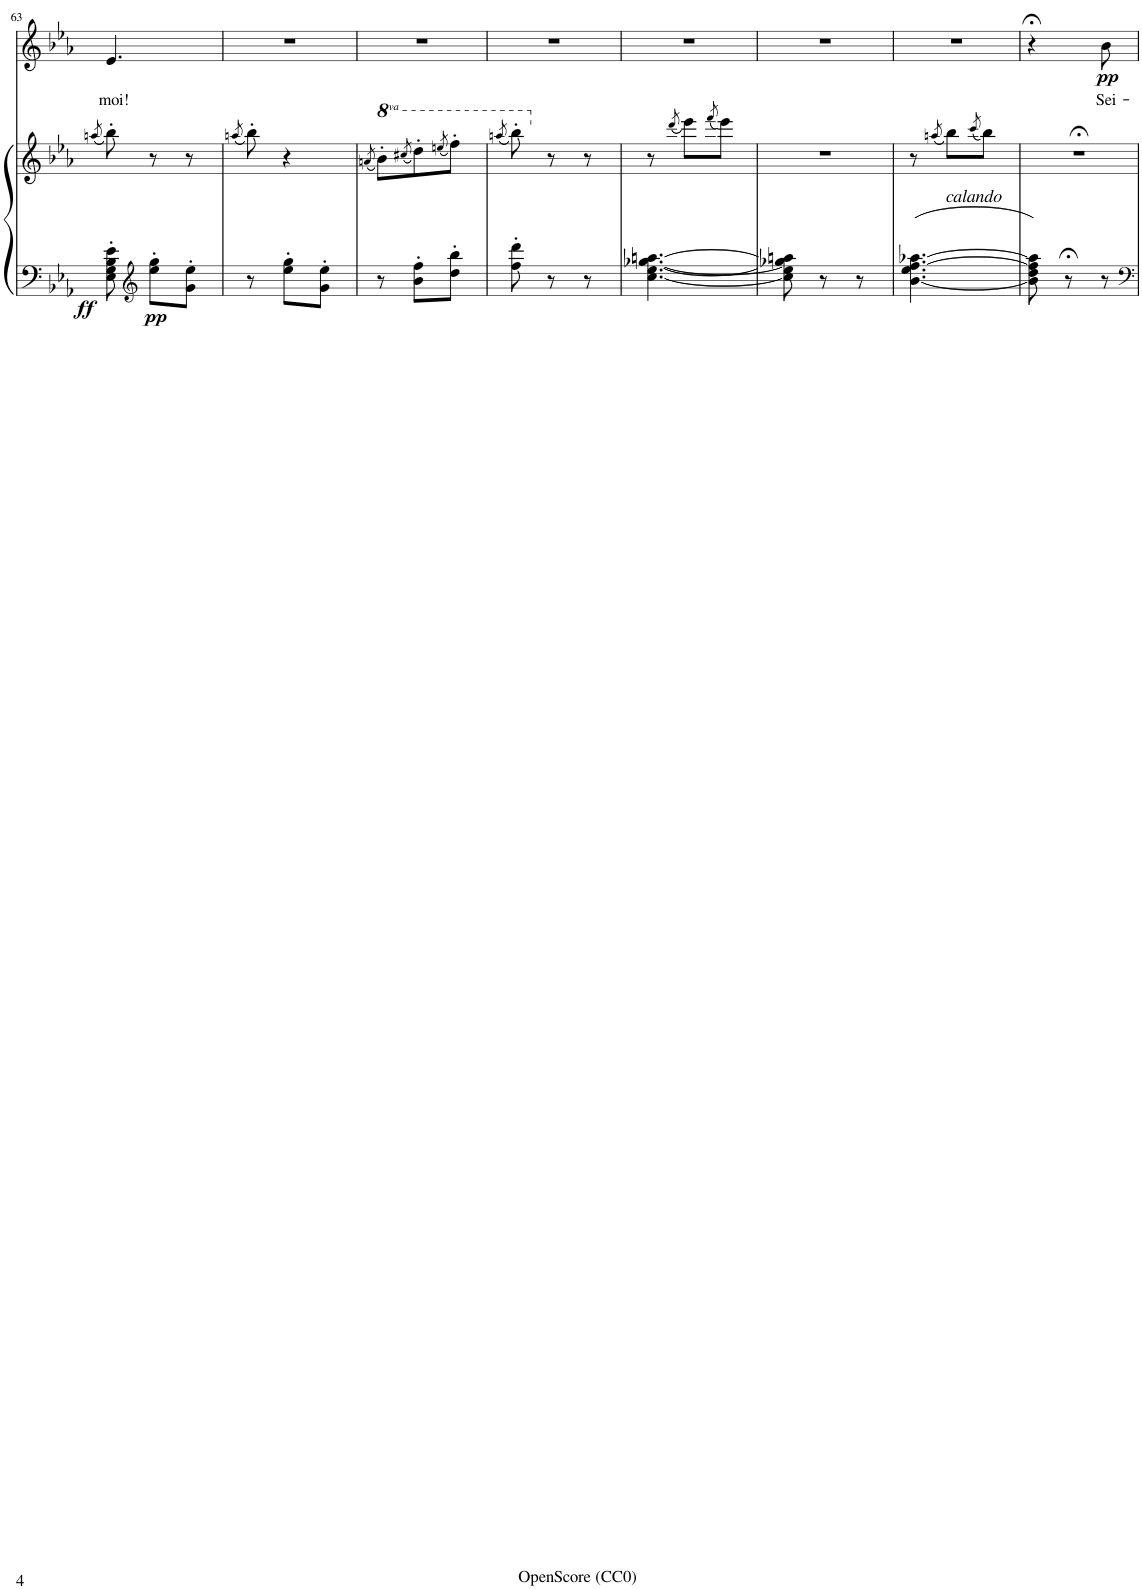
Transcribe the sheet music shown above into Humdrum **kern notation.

**kern	**kern	**dynam	**kern	**text	**dynam	**kern
*part3	*part3	*part3	*part2	*part2	*part2	*part1
*staff4	*staff3	*staff3/4	*staff2	*staff2	*staff2	*staff1
*I"Piano	*	*	*I"Voice	*	*	*I"Soprano
*I'Pno	*	*	*	*	*	*
!!LO:PB:g=z
*clefF4	*clefG2	*	*clefG2	*	*	*clefG2
*k[b-e-a-]	*k[b-e-a-]	*	*k[b-e-a-]	*	*	*k[]
*M3/8	*M3/8	*	*M3/8	*	*	*M3/8
=63	=63	=63	=63	=63	=63	=63
.	(8qaan/	.	.	.	.	.
!	!	!LO:DY:b=2	!	!LO:LY:b	!	!
8E-\' 8G\' 8B-\' 8e-\'	8bb-'\)	ff	4.e-/	moi!	.	4.r
*clefG2	*	*	*	*	*	*
!	!	!LO:DY:b=2	!	!	!	!
8ee-\' 8gg\'L	8r	pp	.	.	.	.
8g\' 8ee-\'J	8r	.	.	.	.	.
=64	=64	=64	=64	=64	=64	=64
.	(8qaan/	.	.	.	.	.
8r	8bb-'\)	.	4.r	.	.	4.r
8ee-\' 8gg\'L	4r	.	.	.	.	.
8g\' 8ee-\'J	.	.	.	.	.	.
=65	=65	=65	=65	=65	=65	=65
.	(8qaan/	.	.	.	.	.
8r	8bb-'\L)	.	4.r	.	.	4.r
.	(8qccc#X/	.	.	.	.	.
8b-\' 8ff\'L	8ddd'\)	.	.	.	.	.
.	(8qeeen/	.	.	.	.	.
8dd\' 8bb-\'J	8fff'\J)	.	.	.	.	.
=66	=66	=66	=66	=66	=66	=66
.	(8qaaan/	.	.	.	.	.
8ff\' 8ddd\'	8bbb-'\)	.	4.r	.	.	4.r
8r	8r	.	.	.	.	.
8r	8r	.	.	.	.	.
=67	=67	=67	=67	=67	=67	=67
[4.cc\ [4.ee-\ [4.gg-X\ [4.aan\	8r	.	4.r	.	.	4.r
.	(8qddd/	.	.	.	.	.
.	8eee-\L)	.	.	.	.	.
.	(8qfff/	.	.	.	.	.
.	8eee-\J)	.	.	.	.	.
=68	=68	=68	=68	=68	=68	=68
8cc\] 8ee-\] 8gg-X\] 8aan\]	4.r	.	4.r	.	.	4.r
8r	.	.	.	.	.	.
8r	.	.	.	.	.	.
=69	=69	=69	=69	=69	=69	=69
[4.b-\ 4.ee-\ [4.ff\ [4.aa-X\	8r	.	4.r	.	.	4.r
.	(8qaan/	.	.	.	.	.
!	!LO:TX:b:i:t=calando	!	!	!	!	!
.	8bb-\L)	.	.	.	.	.
.	(8qccc/	.	.	.	.	.
.	8bb-\J)	.	.	.	.	.
=70	=70	=70	=70	=70	=70	=70
8b-\] 8dd\ 8ff\] 8aa-X\]	4.r;<	.	4r;<	.	.	4.r
8r;<	.	.	.	.	.	.
!	!	!	!	!LO:LY:b	!LO:DY:b	!
8r	.	.	8b-\	Sei-	pp	.
=	=	=	=	=	=	=
*-	*-	*-	*-	*-	*-	*-
